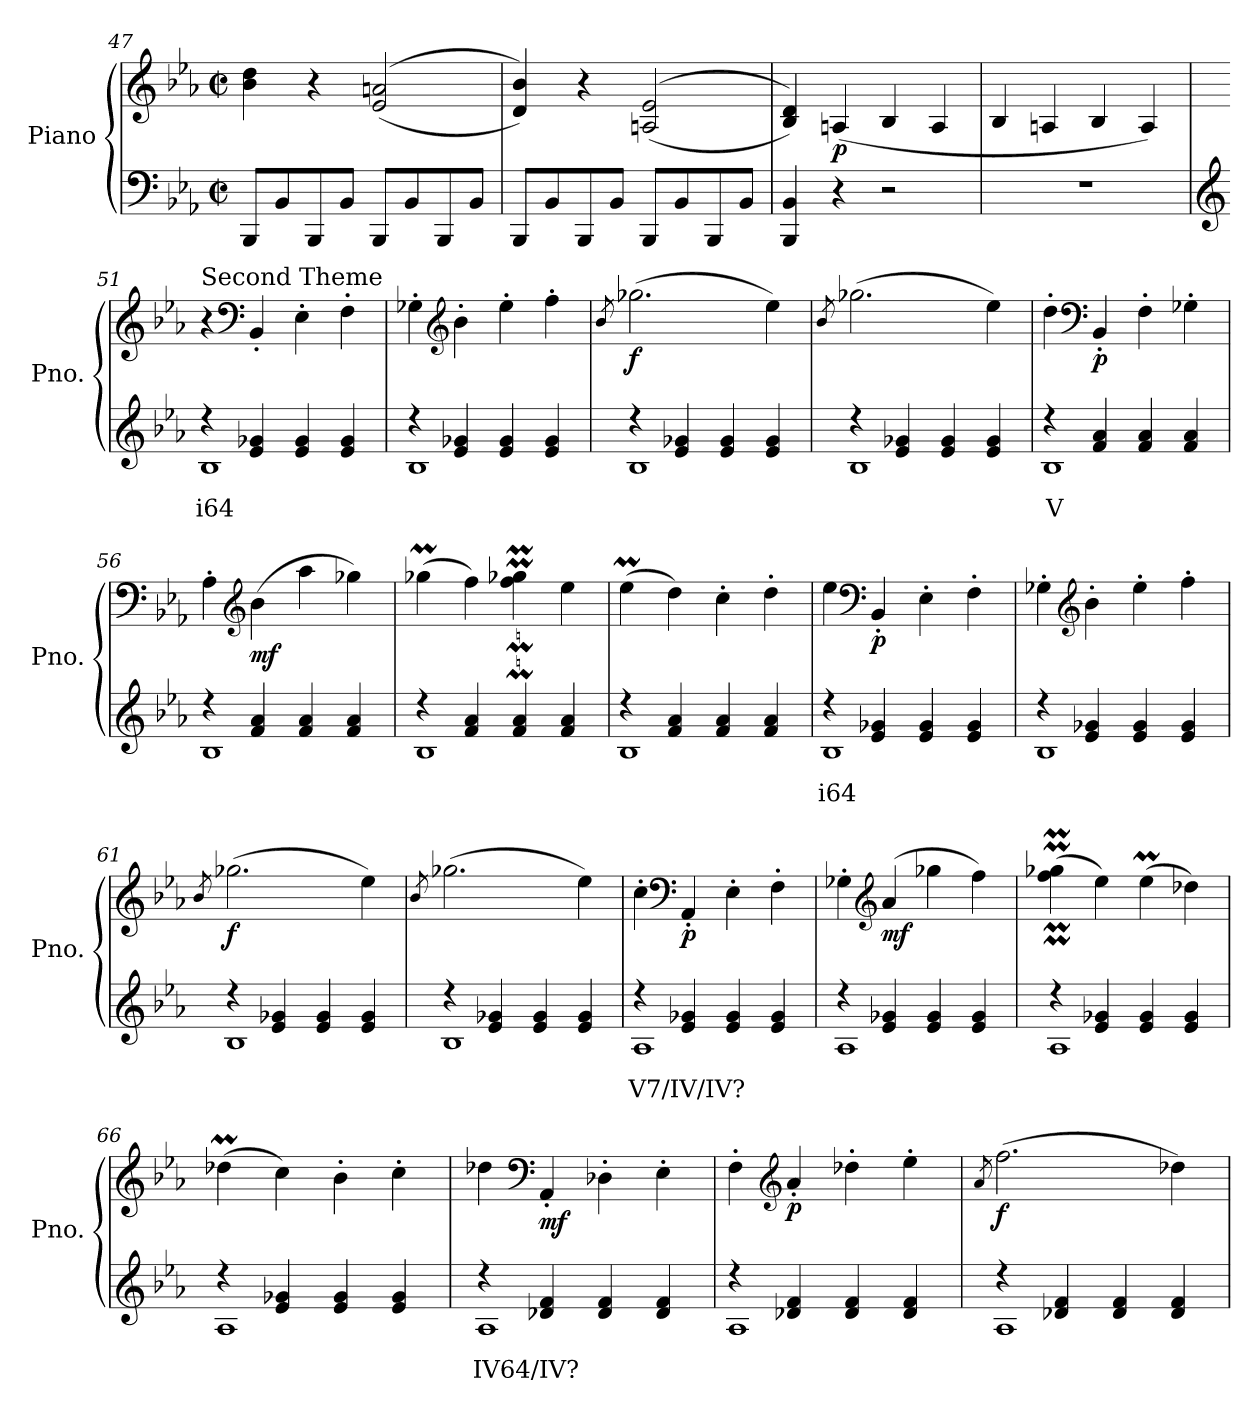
**kern	**text	**text	**kern	**dynam
*part1	*part1	*part1	*part1	*part1
*staff2	*staff2	*staff2	*staff1	*staff1/2
*I"Piano	*	*	*	*
*I'Pno.	*	*	*	*
*clefF4	*	*	*clefG2	*
*k[b-e-a-]	*	*	*k[b-e-a-]	*
*M2/2	*	*	*M2/2	*
*met(c|)	*	*	*met(c|)	*
=47	=47	=47	=47	=47
8BBB-/L	.	.	4b-\ 4dd\	.
8BB-/	.	.	.	.
8BBB-/	.	.	4r	.
8BB-/J	.	.	.	.
8BBB-/L	.	.	(<(<2e-/ 2an/	.
8BB-/	.	.	.	.
8BBB-/	.	.	.	.
8BB-/J	.	.	.	.
=48	=48	=48	=48	=48
8BBB-/L	.	.	4d/ 4b-/))	.
8BB-/	.	.	.	.
8BBB-/	.	.	4r	.
8BB-/J	.	.	.	.
8BBB-/L	.	.	(<(<2An/ 2e-/	.
8BB-/	.	.	.	.
8BBB-/	.	.	.	.
8BB-/J	.	.	.	.
!!LO:LB:g=z
=49	=49	=49	=49	=49
4BBB-/ 4BB-/	.	.	4B-/ 4d/))	.
!	!	!	!	!LO:DY:b
4r	.	.	(<4An/	p
2r	.	.	4B-/	.
.	.	.	4A/	.
=50	=50	=50	=50	=50
1r	.	.	4B-/	.
.	.	.	4An/	.
.	.	.	4B-/	.
.	.	.	4A/)	.
=51	=51	=51	=51	=51
*clefG2	*	*	*	*
*^	*	*	*	*
!	!	!	!	!LO:TX:a:t=Second Theme	!
!	!	!	!LO:LY:b	!	!
4r	1B-	.	i64	4r	.
*	*	*	*	*clefF4	*
4e-/ 4g-X/	.	.	.	4BB-'/	.
4e-/ 4g-/	.	.	.	4E-'\	.
4e-/ 4g-/	.	.	.	4F'\	.
=52	=52	=52	=52	=52	=52
4r	1B-	.	.	4G-X'\	.
*	*	*	*	*clefG2	*
4e-/ 4g-X/	.	.	.	4b-'\	.
4e-/ 4g-/	.	.	.	4ee-'\	.
4e-/ 4g-/	.	.	.	4ff'\	.
=53	=53	=53	=53	=53	=53
.	.	.	.	8qb-/	.
!	!	!	!	!	!LO:DY:b
4r	1B-	.	.	(>2.gg-X\	f
4e-/ 4g-X/	.	.	.	.	.
4e-/ 4g-/	.	.	.	.	.
4e-/ 4g-/	.	.	.	4ee-\)	.
=54	=54	=54	=54	=54	=54
.	.	.	.	8qb-/	.
4r	1B-	.	.	(>2.gg-X\	.
4e-/ 4g-X/	.	.	.	.	.
4e-/ 4g-/	.	.	.	.	.
4e-/ 4g-/	.	.	.	4ee-\)	.
=55	=55	=55	=55	=55	=55
!	!	!	!LO:LY:b	!	!
4r	1B-	.	V	4dd'\	.
*	*	*	*	*clefF4	*
!	!	!	!	!	!LO:DY:b
4f/ 4a-/	.	.	.	4BB-'/	p
4f/ 4a-/	.	.	.	4F'\	.
4f/ 4a-/	.	.	.	4G-X'\	.
=56	=56	=56	=56	=56	=56
4r	1B-	.	.	4A-'\	.
*	*	*	*	*clefG2	*
!	!	!	!	!	!LO:DY:b
4f/ 4a-/	.	.	.	(>4b-\	mf
4f/ 4a-/	.	.	.	4aa-\	.
4f/ 4a-/	.	.	.	4gg-X\)	.
=57	=57	=57	=57	=57	=57
4r	1B-	.	.	(>4gg-XM\	.
4f/ 4a-/	.	.	.	4ff\)	.
4f/ 4a-/	.	.	.	4ff\M 4gg-X\M	.
4f/ 4a-/	.	.	.	4ee-\	.
=58	=58	=58	=58	=58	=58
4r	1B-	.	.	(>4ee-M\	.
4f/ 4a-/	.	.	.	4dd\)	.
4f/ 4a-/	.	.	.	4cc'\	.
4f/ 4a-/	.	.	.	4dd'\	.
!!LO:LB:g=z
=59	=59	=59	=59	=59	=59
!	!	!	!LO:LY:b	!	!
4r	1B-	.	i64	4ee-\	.
*	*	*	*	*clefF4	*
!	!	!	!	!	!LO:DY:b
4e-/ 4g-X/	.	.	.	4BB-'/	p
4e-/ 4g-/	.	.	.	4E-'\	.
4e-/ 4g-/	.	.	.	4F'\	.
=60	=60	=60	=60	=60	=60
4r	1B-	.	.	4G-X'\	.
*	*	*	*	*clefG2	*
4e-/ 4g-X/	.	.	.	4b-'\	.
4e-/ 4g-/	.	.	.	4ee-'\	.
4e-/ 4g-/	.	.	.	4ff'\	.
=61	=61	=61	=61	=61	=61
.	.	.	.	8qb-/	.
!	!	!	!	!	!LO:DY:b
4r	1B-	.	.	(>2.gg-X\	f
4e-/ 4g-X/	.	.	.	.	.
4e-/ 4g-/	.	.	.	.	.
4e-/ 4g-/	.	.	.	4ee-\)	.
=62	=62	=62	=62	=62	=62
.	.	.	.	8qb-/	.
4r	1B-	.	.	(>2.gg-X\	.
4e-/ 4g-X/	.	.	.	.	.
4e-/ 4g-/	.	.	.	.	.
4e-/ 4g-/	.	.	.	4ee-\)	.
=63	=63	=63	=63	=63	=63
!	!	!	!LO:LY:b	!	!
4r	1A-	.	V7/IV/IV?	4cc'\	.
*	*	*	*	*clefF4	*
!	!	!	!	!	!LO:DY:b
4e-/ 4g-X/	.	.	.	4AA-'/	p
4e-/ 4g-/	.	.	.	4E-'\	.
4e-/ 4g-/	.	.	.	4F'\	.
=64	=64	=64	=64	=64	=64
4r	1A-	.	.	4G-X'\	.
*	*	*	*	*clefG2	*
!	!	!	!	!	!LO:DY:b
4e-/ 4g-X/	.	.	.	(>4a-/	mf
4e-/ 4g-/	.	.	.	4gg-X\	.
4e-/ 4g-/	.	.	.	4ff\)	.
=65	=65	=65	=65	=65	=65
4r	1A-	.	.	(>4ff\M 4gg-X\M	.
4e-/ 4g-X/	.	.	.	4ee-\)	.
4e-/ 4g-/	.	.	.	(>4ee-M\	.
4e-/ 4g-/	.	.	.	4dd-X\)	.
=66	=66	=66	=66	=66	=66
4r	1A-	.	.	(>4dd-XM\	.
4e-/ 4g-X/	.	.	.	4cc\)	.
4e-/ 4g-/	.	.	.	4b-'\	.
4e-/ 4g-/	.	.	.	4cc'\	.
=67	=67	=67	=67	=67	=67
!	!	!	!LO:LY:b	!	!
4r	1A-	.	IV64/IV?	4dd-X\	.
*	*	*	*	*clefF4	*
!	!	!	!	!	!LO:DY:b
4d-X/ 4f/	.	.	.	4AA-'/	mf
4d-/ 4f/	.	.	.	4D-X'\	.
4d-/ 4f/	.	.	.	4E-'\	.
!!LO:PB:g=z
=68	=68	=68	=68	=68	=68
4r	1A-	.	.	4F'\	.
*	*	*	*	*clefG2	*
!	!	!	!	!	!LO:DY:b
4d-X/ 4f/	.	.	.	4a-'/	p
4d-/ 4f/	.	.	.	4dd-X'\	.
4d-/ 4f/	.	.	.	4ee-'\	.
=69	=69	=69	=69	=69	=69
.	.	.	.	8qa-/	.
!	!	!	!	!	!LO:DY:b
4r	1A-	.	.	(>2.ff\	f
4d-X/ 4f/	.	.	.	.	.
4d-/ 4f/	.	.	.	.	.
4d-/ 4f/	.	.	.	4dd-X\)	.
*v	*v	*	*	*	*
=	=	=	=	=
*-	*-	*-	*-	*-
